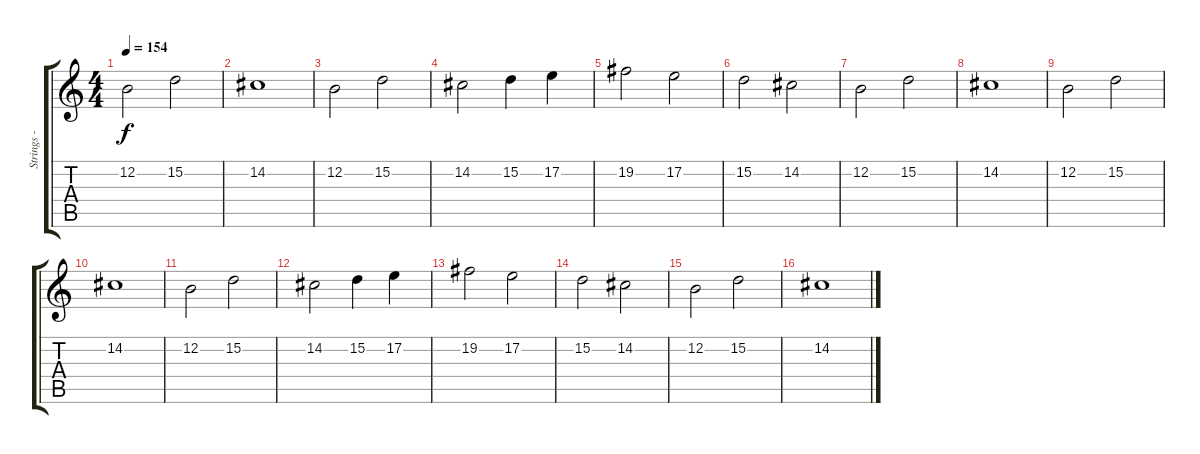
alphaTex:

\track ("Strings - Melody" "Strings - ") {instrument tremolostrings}
\staff {score tabs}
\tuning (E4 B3 G3 D3 A2 E2) {hide}
\ts (4 4)
\tempo 154
\clef g2
\ks c
12.2.2{dy f} 15.2.2 |
14.2.1 |
12.2.2 15.2.2 |
14.2.2 15.2.4 17.2.4 |
19.2.2 17.2.2 |
15.2.2 14.2.2 |
12.2.2 15.2.2 |
14.2.1 |
12.2.2 15.2.2 |
14.2.1 |
12.2.2 15.2.2 |
14.2.2 15.2.4 17.2.4 |
19.2.2 17.2.2 |
15.2.2 14.2.2 |
12.2.2 15.2.2 |
14.2.1
